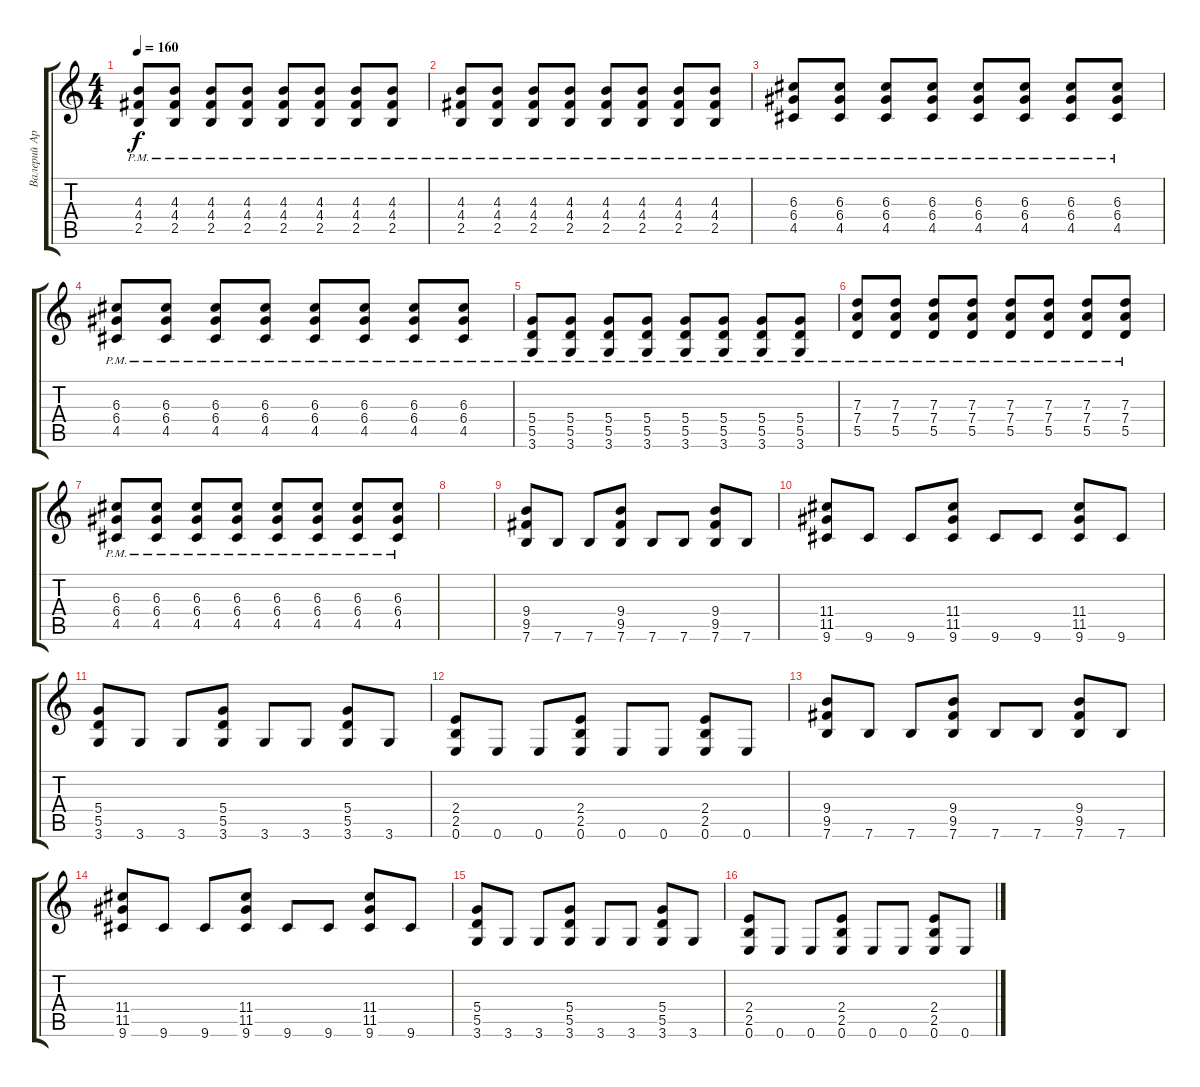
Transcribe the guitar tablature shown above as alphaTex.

\track ("Валерий Аркадин" "Валерий Ар") {instrument distortionguitar}
\staff {score tabs}
\tuning (E4 B3 G3 D3 A2 E2) {hide}
\ts (4 4)
\tempo 160
\clef g2
\ks c
(4.3{pm} 4.4{pm} 2.5{pm}).8{dy f} (4.3{pm} 4.4{pm} 2.5{pm}).8 (4.3{pm} 4.4{pm} 2.5{pm}).8 (4.3{pm} 4.4{pm} 2.5{pm}).8 (4.3{pm} 4.4{pm} 2.5{pm}).8 (4.3{pm} 4.4{pm} 2.5{pm}).8 (4.3{pm} 4.4{pm} 2.5{pm}).8 (4.3{pm} 4.4{pm} 2.5{pm}).8 |
(4.3{pm} 4.4{pm} 2.5{pm}).8 (4.3{pm} 4.4{pm} 2.5{pm}).8 (4.3{pm} 4.4{pm} 2.5{pm}).8 (4.3{pm} 4.4{pm} 2.5{pm}).8 (4.3{pm} 4.4{pm} 2.5{pm}).8 (4.3{pm} 4.4{pm} 2.5{pm}).8 (4.3{pm} 4.4{pm} 2.5{pm}).8 (4.3{pm} 4.4{pm} 2.5{pm}).8 |
(6.3{pm} 6.4{pm} 4.5{pm}).8 (6.3{pm} 6.4{pm} 4.5{pm}).8 (6.3{pm} 6.4{pm} 4.5{pm}).8 (6.3{pm} 6.4{pm} 4.5{pm}).8 (6.3{pm} 6.4{pm} 4.5{pm}).8 (6.3{pm} 6.4{pm} 4.5{pm}).8 (6.3{pm} 6.4{pm} 4.5{pm}).8 (6.3{pm} 6.4{pm} 4.5{pm}).8 |
(6.3{pm} 6.4{pm} 4.5{pm}).8 (6.3{pm} 6.4{pm} 4.5{pm}).8 (6.3{pm} 6.4{pm} 4.5{pm}).8 (6.3{pm} 6.4{pm} 4.5{pm}).8 (6.3{pm} 6.4{pm} 4.5{pm}).8 (6.3{pm} 6.4{pm} 4.5{pm}).8 (6.3{pm} 6.4{pm} 4.5{pm}).8 (6.3{pm} 6.4{pm} 4.5{pm}).8 |
(5.4{pm} 5.5{pm} 3.6{pm}).8 (5.4{pm} 5.5{pm} 3.6{pm}).8 (5.4{pm} 5.5{pm} 3.6{pm}).8 (5.4{pm} 5.5{pm} 3.6{pm}).8 (5.4{pm} 5.5{pm} 3.6{pm}).8 (5.4{pm} 5.5{pm} 3.6{pm}).8 (5.4{pm} 5.5{pm} 3.6{pm}).8 (5.4{pm} 5.5{pm} 3.6{pm}).8 |
(7.3{pm} 7.4{pm} 5.5{pm}).8 (7.3{pm} 7.4{pm} 5.5{pm}).8 (7.3{pm} 7.4{pm} 5.5{pm}).8 (7.3{pm} 7.4{pm} 5.5{pm}).8 (7.3{pm} 7.4{pm} 5.5{pm}).8 (7.3{pm} 7.4{pm} 5.5{pm}).8 (7.3{pm} 7.4{pm} 5.5{pm}).8 (7.3{pm} 7.4{pm} 5.5{pm}).8 |
(6.3{pm} 6.4{pm} 4.5{pm}).8 (6.3{pm} 6.4{pm} 4.5{pm}).8 (6.3{pm} 6.4{pm} 4.5{pm}).8 (6.3{pm} 6.4{pm} 4.5{pm}).8 (6.3{pm} 6.4{pm} 4.5{pm}).8 (6.3{pm} 6.4{pm} 4.5{pm}).8 (6.3{pm} 6.4{pm} 4.5{pm}).8 (6.3{pm} 6.4{pm} 4.5{pm}).8 |
|
(9.4 9.5 7.6).8 7.6.8 7.6.8 (9.4 9.5 7.6).8 7.6.8 7.6.8 (9.4 9.5 7.6).8 7.6.8 |
(11.4 11.5 9.6).8 9.6.8 9.6.8 (11.4 11.5 9.6).8 9.6.8 9.6.8 (11.4 11.5 9.6).8 9.6.8 |
(5.4 5.5 3.6).8 3.6.8 3.6.8 (5.4 5.5 3.6).8 3.6.8 3.6.8 (5.4 5.5 3.6).8 3.6.8 |
(2.4 2.5 0.6).8 0.6.8 0.6.8 (2.4 2.5 0.6).8 0.6.8 0.6.8 (2.4 2.5 0.6).8 0.6.8 |
(9.4 9.5 7.6).8 7.6.8 7.6.8 (9.4 9.5 7.6).8 7.6.8 7.6.8 (9.4 9.5 7.6).8 7.6.8 |
(11.4 11.5 9.6).8 9.6.8 9.6.8 (11.4 11.5 9.6).8 9.6.8 9.6.8 (11.4 11.5 9.6).8 9.6.8 |
(5.4 5.5 3.6).8 3.6.8 3.6.8 (5.4 5.5 3.6).8 3.6.8 3.6.8 (5.4 5.5 3.6).8 3.6.8 |
(2.4 2.5 0.6).8 0.6.8 0.6.8 (2.4 2.5 0.6).8 0.6.8 0.6.8 (2.4 2.5 0.6).8 0.6.8
